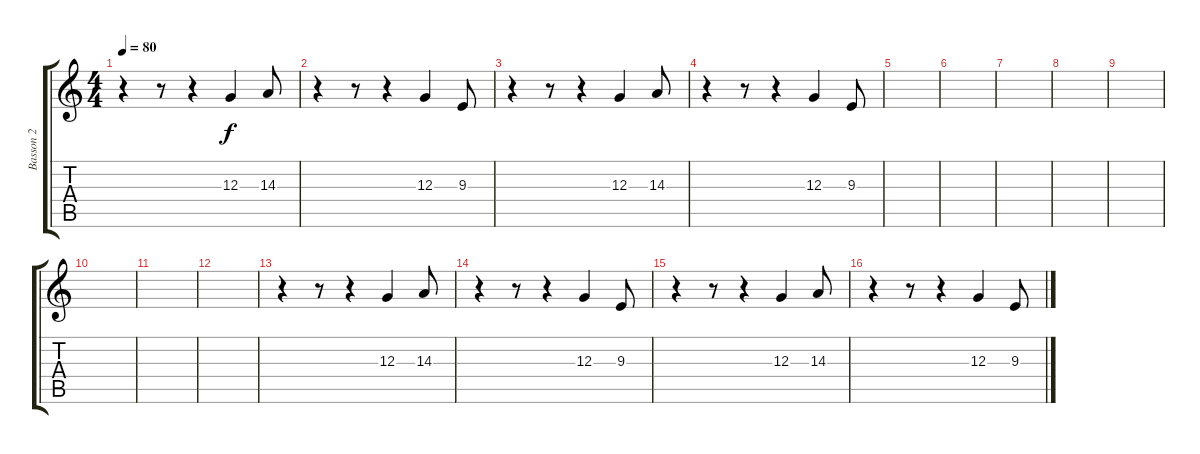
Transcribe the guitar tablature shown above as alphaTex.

\track ("Basson 2" "Basson 2") {instrument bassoon}
\staff {score tabs}
\tuning (E4 B3 G3 D3 A2 E2) {hide}
\ts (4 4)
\tempo 80
\clef g2
\ks c
r.4{dy f} r.8 r.4 12.3.4 14.3.8 |
r.4 r.8 r.4 12.3.4 9.3.8 |
r.4 r.8 r.4 12.3.4 14.3.8 |
r.4 r.8 r.4 12.3.4 9.3.8 |
|
|
|
|
|
|
|
|
r.4 r.8 r.4 12.3.4 14.3.8 |
r.4 r.8 r.4 12.3.4 9.3.8 |
r.4 r.8 r.4 12.3.4 14.3.8 |
r.4 r.8 r.4 12.3.4 9.3.8
